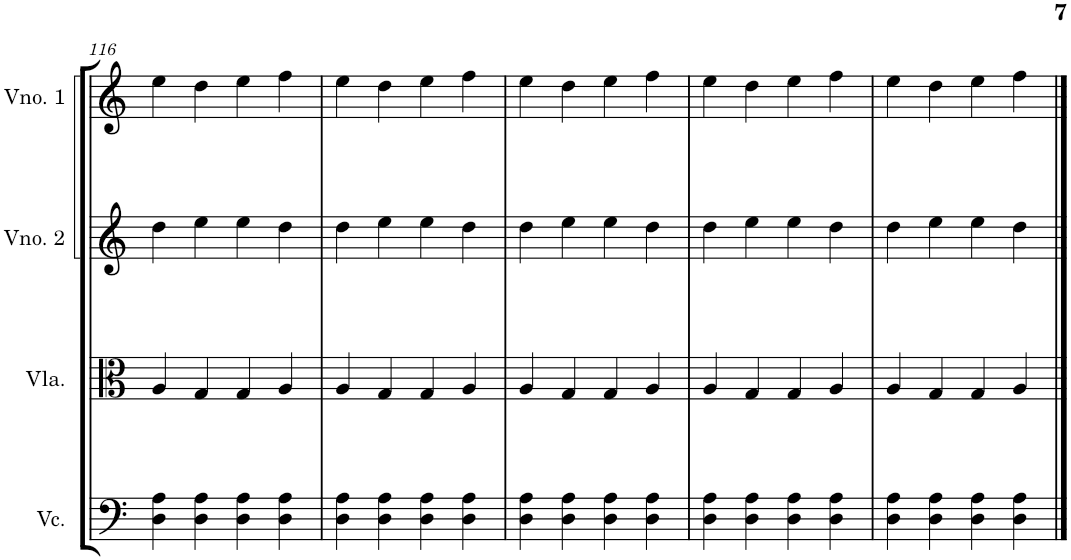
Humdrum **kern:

**kern	**kern	**kern	**kern
*part4	*part3	*part2	*part1
*staff4	*staff3	*staff2	*staff1
*I"Violoncelo	*I"Viola	*I"Violino 2	*I"Violino 1
*I'Vc.	*I'Vla.	*I'Vno. 2	*I'Vno. 1
!!LO:PB:g=z
*clefF4	*clefC3	*clefG2	*clefG2
*k[]	*k[]	*k[]	*k[]
*M4/4	*M4/4	*M4/4	*M4/4
=116	=116	=116	=116
4D\ 4A\	4A/	4dd\	4ee\
4D\ 4A\	4G/	4ee\	4dd\
4D\ 4A\	4G/	4ee\	4ee\
4D\ 4A\	4A/	4dd\	4ff\
=117	=117	=117	=117
4D\ 4A\	4A/	4dd\	4ee\
4D\ 4A\	4G/	4ee\	4dd\
4D\ 4A\	4G/	4ee\	4ee\
4D\ 4A\	4A/	4dd\	4ff\
=118	=118	=118	=118
4D\ 4A\	4A/	4dd\	4ee\
4D\ 4A\	4G/	4ee\	4dd\
4D\ 4A\	4G/	4ee\	4ee\
4D\ 4A\	4A/	4dd\	4ff\
=119	=119	=119	=119
4D\ 4A\	4A/	4dd\	4ee\
4D\ 4A\	4G/	4ee\	4dd\
4D\ 4A\	4G/	4ee\	4ee\
4D\ 4A\	4A/	4dd\	4ff\
=120	=120	=120	=120
4D\ 4A\	4A/	4dd\	4ee\
4D\ 4A\	4G/	4ee\	4dd\
4D\ 4A\	4G/	4ee\	4ee\
4D\ 4A\	4A/	4dd\	4ff\
==	==	==	==
*-	*-	*-	*-
